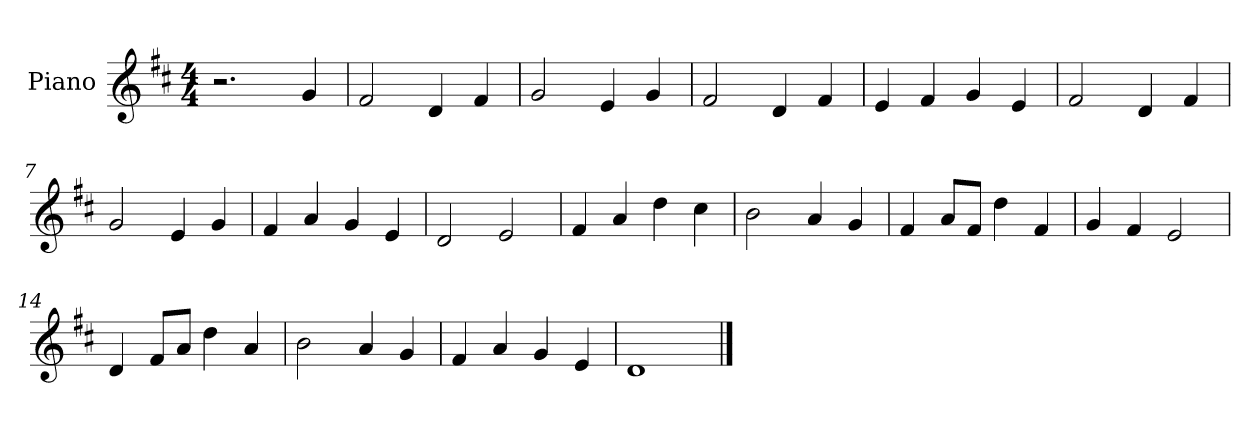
**kern
*part1
*staff1
*I"Piano
*I'Pno
*clefG2
*k[f#c#]
*M4/4
=1
2.r
4g/
=2
2f#/
4d/
4f#/
=3
2g/
4e/
4g/
=4
2f#/
4d/
4f#/
=5
4e/
4f#/
4g/
4e/
=6
2f#/
4d/
4f#/
=7
2g/
4e/
4g/
=8
4f#/
4a/
4g/
4e/
=9
2d/
2e/
=10
4f#/
4a/
4dd\
4cc#\
=11
2b\
4a/
4g/
=12
4f#/
8a/L
8f#/J
4dd\
4f#/
=13
4g/
4f#/
2e/
=14
4d/
8f#/L
8a/J
4dd\
4a/
=15
2b\
4a/
4g/
=16
4f#/
4a/
4g/
4e/
=17
1d
==
*-
